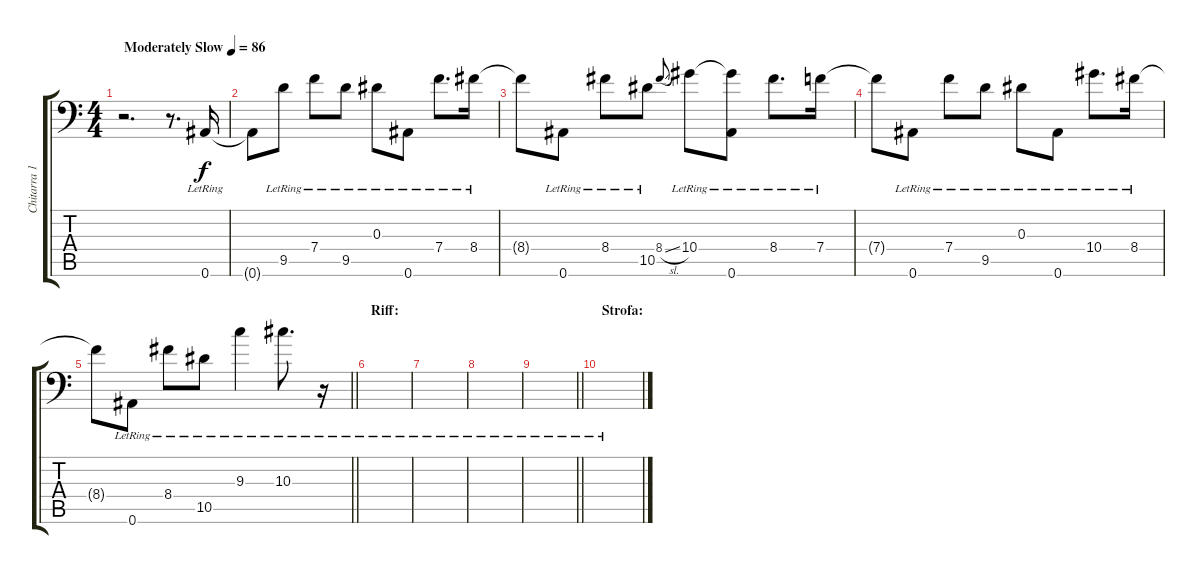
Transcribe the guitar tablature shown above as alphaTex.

\track ("Chitarra 1" "Chitarra 1") {instrument electricguitarjazz}
\staff {score tabs}
\tuning (C4 G3 Eb3 Bb2 F2 Bb1) {hide}
\ts (4 4)
\tempo (86 "Moderately Slow")
\clef f4
\ks c
r.2{d dy f instrument electricguitarjazz} r.8{d} 0.6{lr}.16 |
0.6{t}.8 9.5{lr}.8 7.4{lr}.8 9.5{lr}.8 0.3{lr}.8 0.6{lr}.8 7.4{lr}.8{d} 8.4{lr}.16 |
8.4{t}.8 0.6{lr}.8 8.4{lr}.8 10.5{lr}.8 8.4{sl}.8{gr onbeat} 10.4{lr}.8 (10.4{t} 0.6{lr}).8 8.4{lr}.8{d} 7.4{lr}.16 |
7.4{t}.8 0.6{lr}.8 7.4{lr}.8 9.5{lr}.8 0.3{lr}.8 0.6{lr}.8 10.4{lr}.8{d} 8.4{lr}.16 |
\barLineRight lightlight
8.4{t}.8 0.6{lr}.8 8.4{lr}.8 10.5{lr}.8 9.3{lr}.4 10.3{lr}.8{d} r.16 |
\section ("" "Riff:")
|
|
|
\barLineRight lightlight
|
\section ("" "Strofa:")
